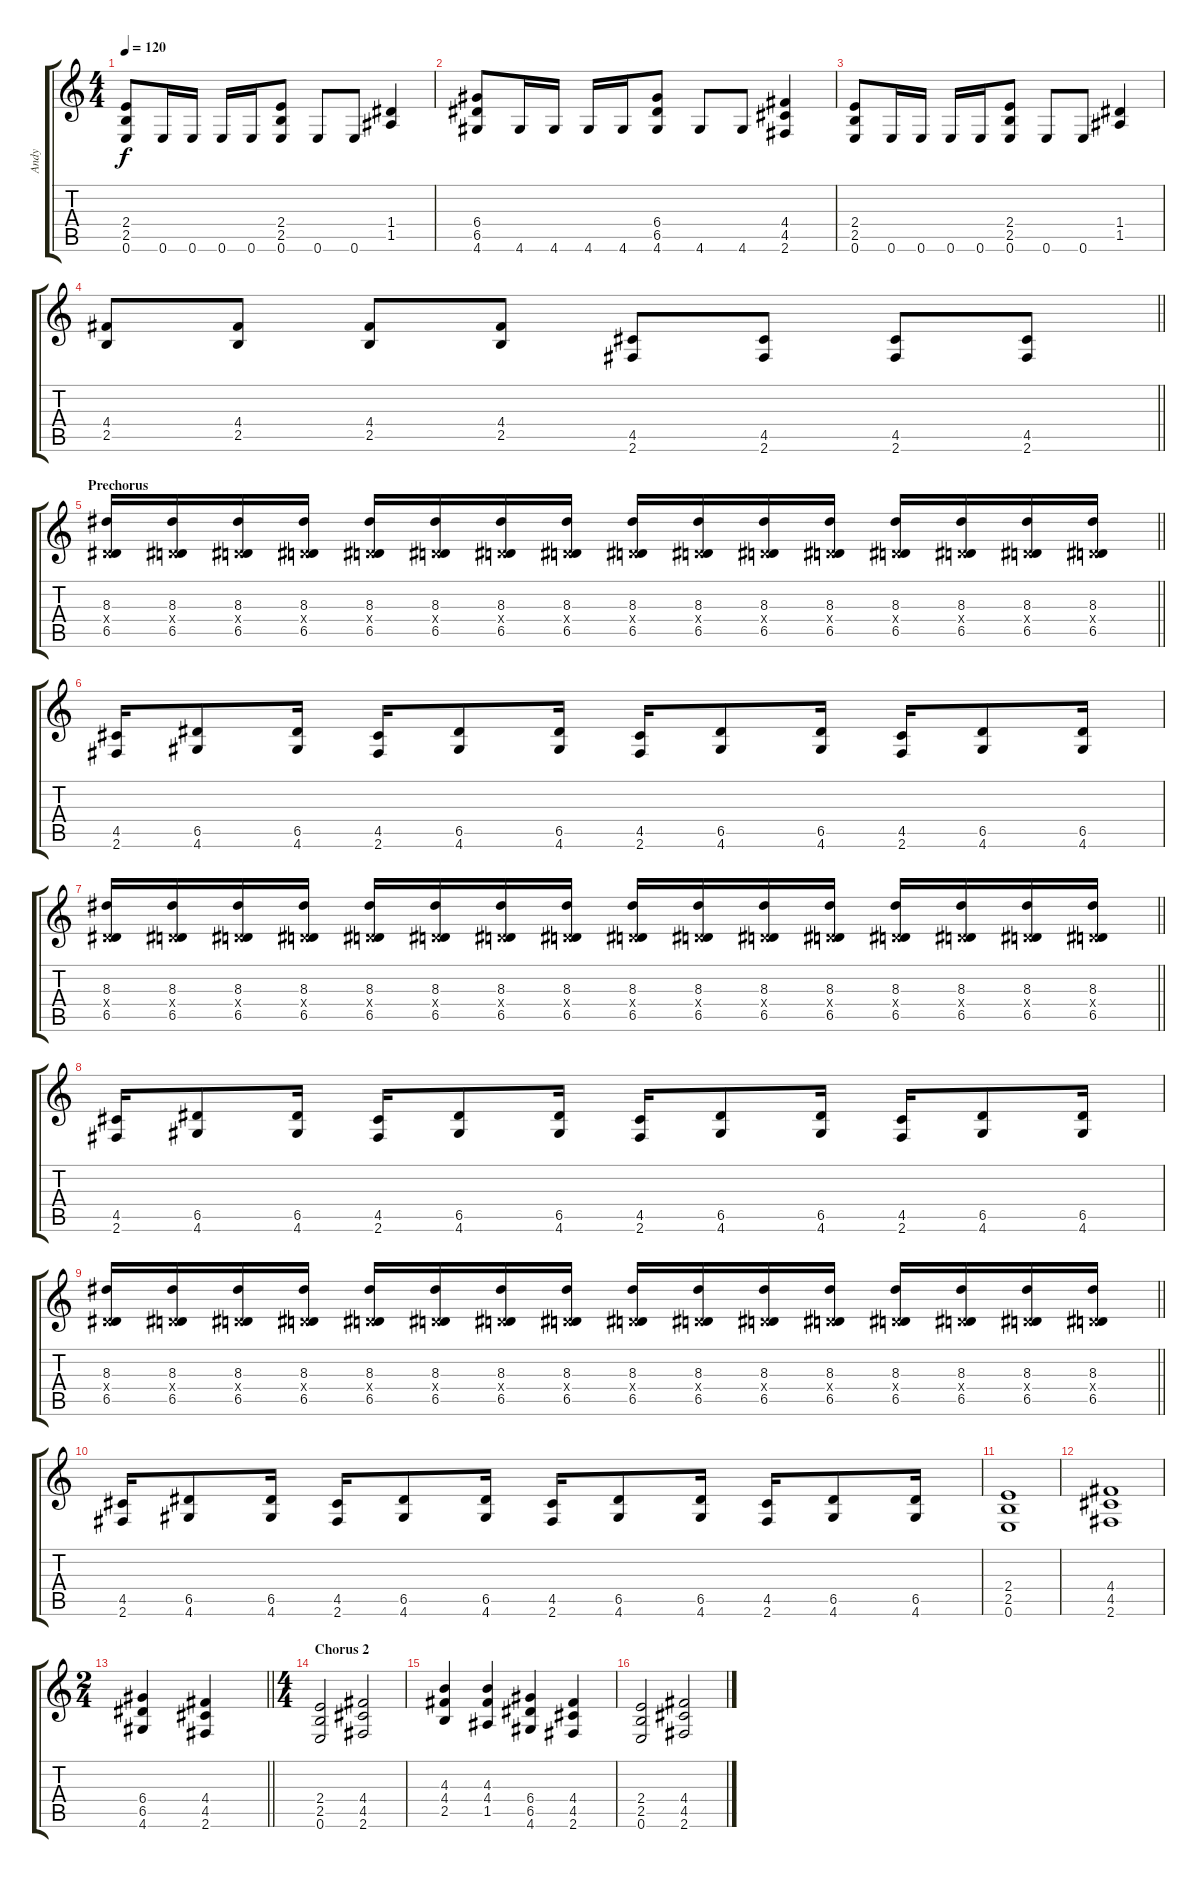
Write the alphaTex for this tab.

\track ("Andy" "Andy") {instrument distortionguitar}
\staff {score tabs}
\tuning (E4 B3 G3 D3 A2 E2) {hide}
\ts (4 4)
\tempo 120
\clef g2
\ks c
(2.4 2.5 0.6).8{dy f} 0.6.16 0.6.16 0.6.16 0.6.16 (2.4 2.5 0.6).8 0.6.8 0.6.8 (1.4 1.5).4 |
(6.4 6.5 4.6).8 4.6.16 4.6.16 4.6.16 4.6.16 (6.4 6.5 4.6).8 4.6.8 4.6.8 (4.4 4.5 2.6).4 |
(2.4 2.5 0.6).8 0.6.16 0.6.16 0.6.16 0.6.16 (2.4 2.5 0.6).8 0.6.8 0.6.8 (1.4 1.5).4 |
\barLineRight lightlight
(4.4 2.5).8 (4.4 2.5).8 (4.4 2.5).8 (4.4 2.5).8 (4.5 2.6).8 (4.5 2.6).8 (4.5 2.6).8 (4.5 2.6).8 |
\section ("" "Prechorus")
\barLineRight lightlight
(8.3 0.4{x} 6.5).16 (8.3 0.4{x} 6.5).16 (8.3 0.4{x} 6.5).16 (8.3 0.4{x} 6.5).16 (8.3 0.4{x} 6.5).16 (8.3 0.4{x} 6.5).16 (8.3 0.4{x} 6.5).16 (8.3 0.4{x} 6.5).16 (8.3 0.4{x} 6.5).16 (8.3 0.4{x} 6.5).16 (8.3 0.4{x} 6.5).16 (8.3 0.4{x} 6.5).16 (8.3 0.4{x} 6.5).16 (8.3 0.4{x} 6.5).16 (8.3 0.4{x} 6.5).16 (8.3 0.4{x} 6.5).16 |
(4.5 2.6).16 (6.5 4.6).8 (6.5 4.6).16 (4.5 2.6).16 (6.5 4.6).8 (6.5 4.6).16 (4.5 2.6).16 (6.5 4.6).8 (6.5 4.6).16 (4.5 2.6).16 (6.5 4.6).8 (6.5 4.6).16 |
\barLineRight lightlight
(8.3 0.4{x} 6.5).16 (8.3 0.4{x} 6.5).16 (8.3 0.4{x} 6.5).16 (8.3 0.4{x} 6.5).16 (8.3 0.4{x} 6.5).16 (8.3 0.4{x} 6.5).16 (8.3 0.4{x} 6.5).16 (8.3 0.4{x} 6.5).16 (8.3 0.4{x} 6.5).16 (8.3 0.4{x} 6.5).16 (8.3 0.4{x} 6.5).16 (8.3 0.4{x} 6.5).16 (8.3 0.4{x} 6.5).16 (8.3 0.4{x} 6.5).16 (8.3 0.4{x} 6.5).16 (8.3 0.4{x} 6.5).16 |
(4.5 2.6).16 (6.5 4.6).8 (6.5 4.6).16 (4.5 2.6).16 (6.5 4.6).8 (6.5 4.6).16 (4.5 2.6).16 (6.5 4.6).8 (6.5 4.6).16 (4.5 2.6).16 (6.5 4.6).8 (6.5 4.6).16 |
\barLineRight lightlight
(8.3 0.4{x} 6.5).16 (8.3 0.4{x} 6.5).16 (8.3 0.4{x} 6.5).16 (8.3 0.4{x} 6.5).16 (8.3 0.4{x} 6.5).16 (8.3 0.4{x} 6.5).16 (8.3 0.4{x} 6.5).16 (8.3 0.4{x} 6.5).16 (8.3 0.4{x} 6.5).16 (8.3 0.4{x} 6.5).16 (8.3 0.4{x} 6.5).16 (8.3 0.4{x} 6.5).16 (8.3 0.4{x} 6.5).16 (8.3 0.4{x} 6.5).16 (8.3 0.4{x} 6.5).16 (8.3 0.4{x} 6.5).16 |
(4.5 2.6).16 (6.5 4.6).8 (6.5 4.6).16 (4.5 2.6).16 (6.5 4.6).8 (6.5 4.6).16 (4.5 2.6).16 (6.5 4.6).8 (6.5 4.6).16 (4.5 2.6).16 (6.5 4.6).8 (6.5 4.6).16 |
(2.4 2.5 0.6).1 |
(4.4 4.5 2.6).1 |
\ts (2 4)
\barLineRight lightlight
(6.4 6.5 4.6).4 (4.4 4.5 2.6).4 |
\ts (4 4)
\section ("" "Chorus 2")
(2.4 2.5 0.6).2 (4.4 4.5 2.6).2 |
(4.3 4.4 2.5).4 (4.3 4.4 1.5).4 (6.4 6.5 4.6).4 (4.4 4.5 2.6).4 |
(2.4 2.5 0.6).2 (4.4 4.5 2.6).2
